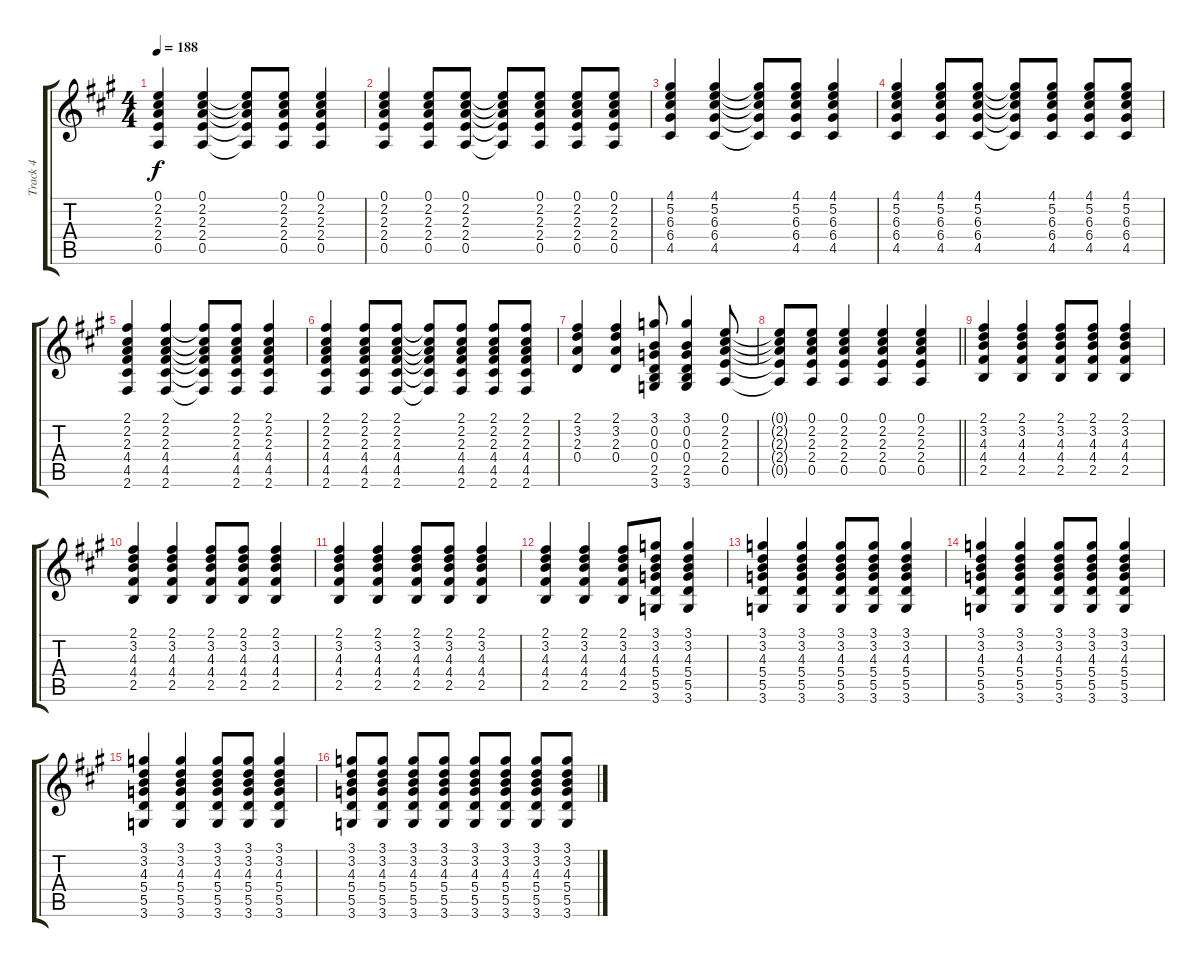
\track ("Track 4" "Track 4") {instrument acousticguitarsteel}
\staff {score tabs}
\tuning (E4 B3 G3 D3 A2 E2) {hide}
\ts (4 4)
\tempo 188
\clef g2
\ks a
(0.1 2.2 2.3 2.4 0.5).4{dy f} (0.1 2.2 2.3 2.4 0.5).4 (0.1{t} 2.2{t} 2.3{t} 2.4{t} 0.5{t}).8 (0.1 2.2 2.3 2.4 0.5).8 (0.1 2.2 2.3 2.4 0.5).4 |
(0.1 2.2 2.3 2.4 0.5).4 (0.1 2.2 2.3 2.4 0.5).8 (0.1 2.2 2.3 2.4 0.5).8 (0.1{t} 2.2{t} 2.3{t} 2.4{t} 0.5{t}).8 (0.1 2.2 2.3 2.4 0.5).8 (0.1 2.2 2.3 2.4 0.5).8 (0.1 2.2 2.3 2.4 0.5).8 |
(4.1 5.2 6.3 6.4 4.5).4 (4.1 5.2 6.3 6.4 4.5).4 (4.1{t} 5.2{t} 6.3{t} 6.4{t} 4.5{t}).8 (4.1 5.2 6.3 6.4 4.5).8 (4.1 5.2 6.3 6.4 4.5).4 |
(4.1 5.2 6.3 6.4 4.5).4 (4.1 5.2 6.3 6.4 4.5).8 (4.1 5.2 6.3 6.4 4.5).8 (4.1{t} 5.2{t} 6.3{t} 6.4{t} 4.5{t}).8 (4.1 5.2 6.3 6.4 4.5).8 (4.1 5.2 6.3 6.4 4.5).8 (4.1 5.2 6.3 6.4 4.5).8 |
(2.1 2.2 2.3 4.4 4.5 2.6).4 (2.1 2.2 2.3 4.4 4.5 2.6).4 (2.1{t} 2.2{t} 2.3{t} 4.4{t} 4.5{t} 2.6{t}).8 (2.1 2.2 2.3 4.4 4.5 2.6).8 (2.1 2.2 2.3 4.4 4.5 2.6).4 |
(2.1 2.2 2.3 4.4 4.5 2.6).4 (2.1 2.2 2.3 4.4 4.5 2.6).8 (2.1 2.2 2.3 4.4 4.5 2.6).8 (2.1{t} 2.2{t} 2.3{t} 4.4{t} 4.5{t} 2.6{t}).8 (2.1 2.2 2.3 4.4 4.5 2.6).8 (2.1 2.2 2.3 4.4 4.5 2.6).8 (2.1 2.2 2.3 4.4 4.5 2.6).8 |
(2.1 3.2 2.3 0.4).4 (2.1 3.2 2.3 0.4).4 (3.1 0.2 0.3 0.4 2.5 3.6).8 (3.1 0.2 0.3 0.4 2.5 3.6).4 (0.1 2.2 2.3 2.4 0.5).8 |
\barLineRight lightlight
(0.1{t} 2.2{t} 2.3{t} 2.4{t} 0.5{t}).8 (0.1 2.2 2.3 2.4 0.5).8 (0.1 2.2 2.3 2.4 0.5).4 (0.1 2.2 2.3 2.4 0.5).4 (0.1 2.2 2.3 2.4 0.5).4 |
(2.1 3.2 4.3 4.4 2.5).4 (2.1 3.2 4.3 4.4 2.5).4 (2.1 3.2 4.3 4.4 2.5).8 (2.1 3.2 4.3 4.4 2.5).8 (2.1 3.2 4.3 4.4 2.5).4 |
(2.1 3.2 4.3 4.4 2.5).4 (2.1 3.2 4.3 4.4 2.5).4 (2.1 3.2 4.3 4.4 2.5).8 (2.1 3.2 4.3 4.4 2.5).8 (2.1 3.2 4.3 4.4 2.5).4 |
(2.1 3.2 4.3 4.4 2.5).4 (2.1 3.2 4.3 4.4 2.5).4 (2.1 3.2 4.3 4.4 2.5).8 (2.1 3.2 4.3 4.4 2.5).8 (2.1 3.2 4.3 4.4 2.5).4 |
(2.1 3.2 4.3 4.4 2.5).4 (2.1 3.2 4.3 4.4 2.5).4 (2.1 3.2 4.3 4.4 2.5).8 (3.1 3.2 4.3 5.4 5.5 3.6).8 (3.1 3.2 4.3 5.4 5.5 3.6).4 |
(3.1 3.2 4.3 5.4 5.5 3.6).4 (3.1 3.2 4.3 5.4 5.5 3.6).4 (3.1 3.2 4.3 5.4 5.5 3.6).8 (3.1 3.2 4.3 5.4 5.5 3.6).8 (3.1 3.2 4.3 5.4 5.5 3.6).4 |
(3.1 3.2 4.3 5.4 5.5 3.6).4 (3.1 3.2 4.3 5.4 5.5 3.6).4 (3.1 3.2 4.3 5.4 5.5 3.6).8 (3.1 3.2 4.3 5.4 5.5 3.6).8 (3.1 3.2 4.3 5.4 5.5 3.6).4 |
(3.1 3.2 4.3 5.4 5.5 3.6).4 (3.1 3.2 4.3 5.4 5.5 3.6).4 (3.1 3.2 4.3 5.4 5.5 3.6).8 (3.1 3.2 4.3 5.4 5.5 3.6).8 (3.1 3.2 4.3 5.4 5.5 3.6).4 |
(3.1 3.2 4.3 5.4 5.5 3.6).8 (3.1 3.2 4.3 5.4 5.5 3.6).8 (3.1 3.2 4.3 5.4 5.5 3.6).8 (3.1 3.2 4.3 5.4 5.5 3.6).8 (3.1 3.2 4.3 5.4 5.5 3.6).8 (3.1 3.2 4.3 5.4 5.5 3.6).8 (3.1 3.2 4.3 5.4 5.5 3.6).8 (3.1 3.2 4.3 5.4 5.5 3.6).8
